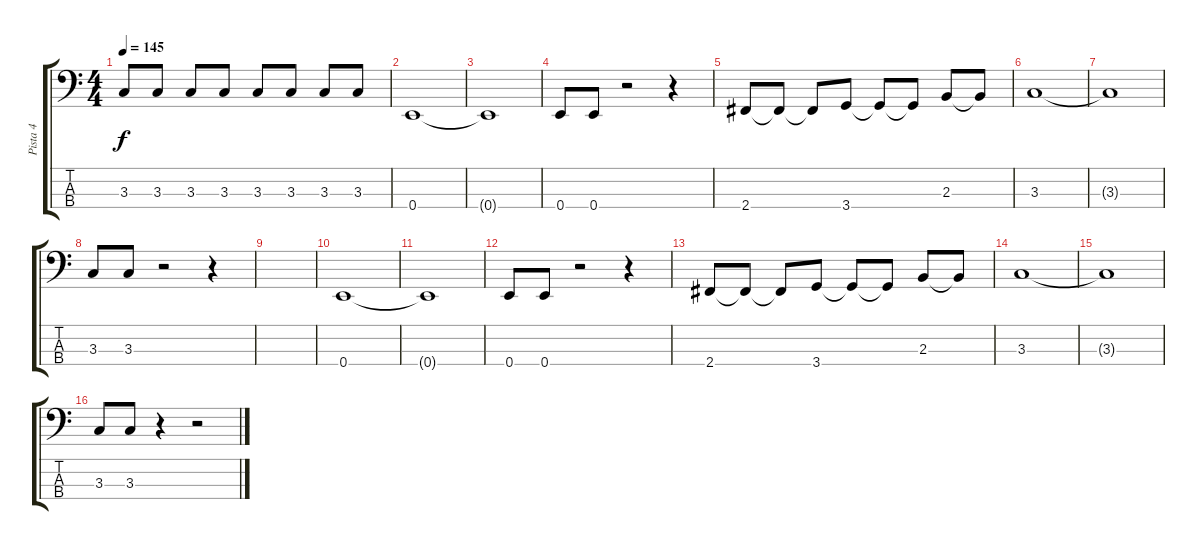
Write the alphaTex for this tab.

\track ("Pista 4" "Pista 4") {instrument electricbassfinger}
\staff {score tabs}
\tuning (G2 D2 A1 E1) {hide}
\ts (4 4)
\tempo 145
\clef f4
\ks c
3.3.8{dy f} 3.3.8 3.3.8 3.3.8 3.3.8 3.3.8 3.3.8 3.3.8 |
0.4.1 |
0.4{t}.1 |
0.4.8 0.4.8 r.2 r.4 |
2.4.8 2.4{t}.8 2.4{t}.8 3.4.8 3.4{t}.8 3.4{t}.8 2.3.8 2.3{t}.8 |
3.3.1 |
3.3{t}.1 |
3.3.8 3.3.8 r.2 r.4 |
|
0.4.1 |
0.4{t}.1 |
0.4.8 0.4.8 r.2 r.4 |
2.4.8 2.4{t}.8 2.4{t}.8 3.4.8 3.4{t}.8 3.4{t}.8 2.3.8 2.3{t}.8 |
3.3.1 |
3.3{t}.1 |
3.3.8 3.3.8 r.4 r.2
